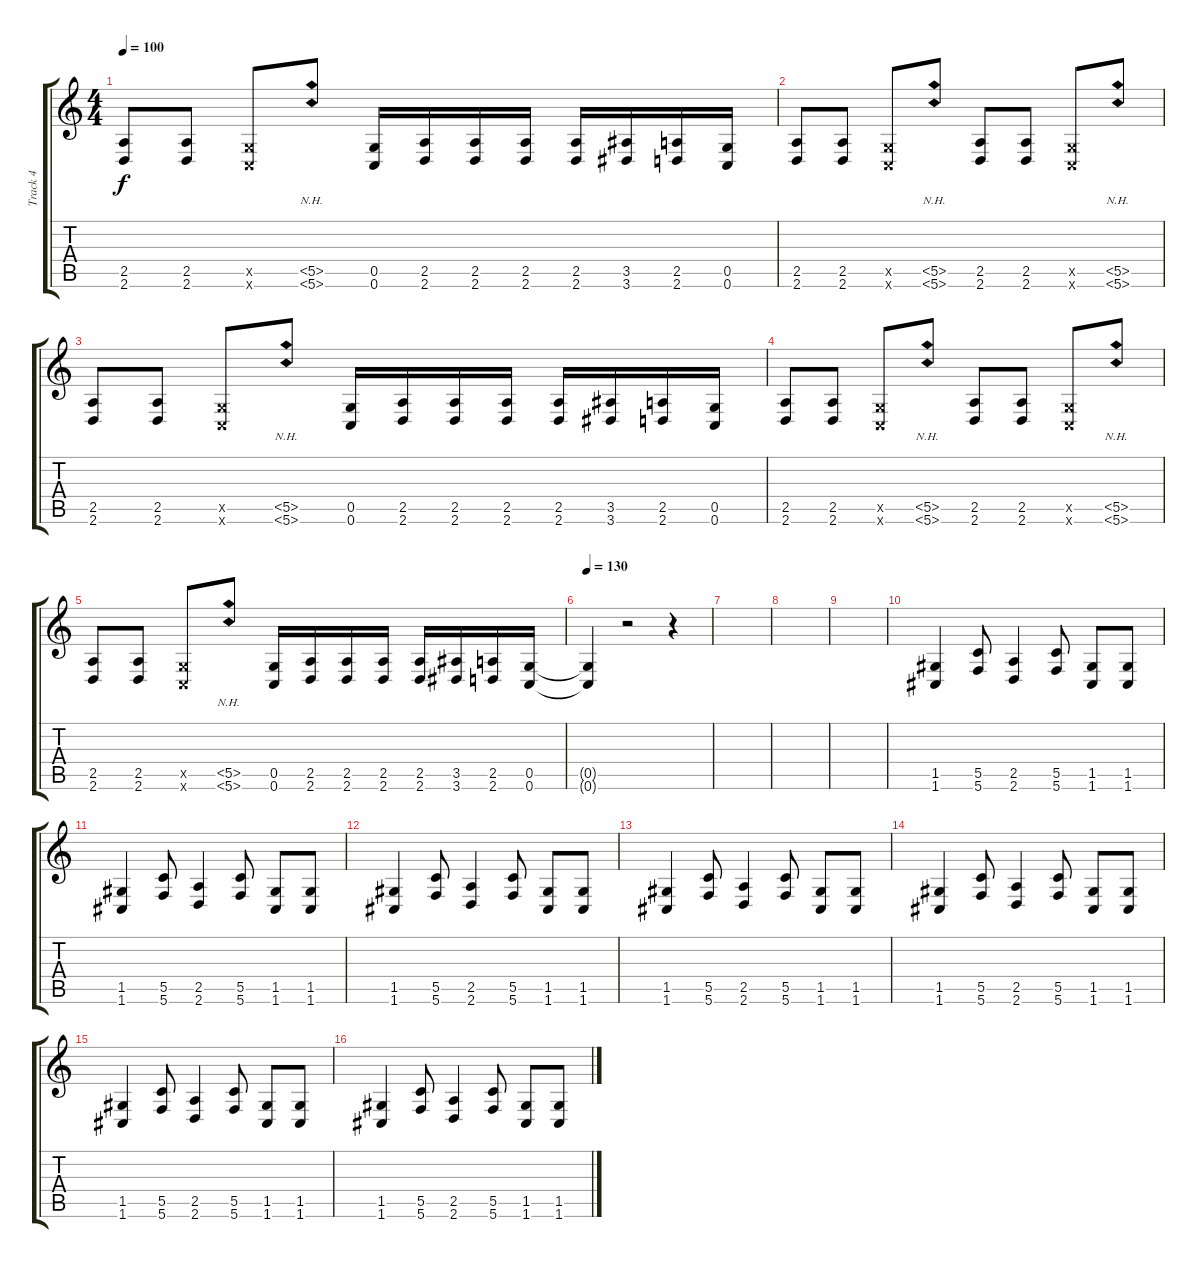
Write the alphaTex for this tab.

\track ("Track 4" "Track 4") {instrument overdrivenguitar}
\staff {score tabs}
\tuning (D4 A3 F3 C3 G2 C2) {hide}
\ts (4 4)
\tempo 100
\clef g2
\ks c
(2.5 2.6).8{dy f} (2.5 2.6).8 (0.5{x} 0.6{x}).8 (5.5{nh} 5.6{nh}).8 (0.5 0.6).16 (2.5 2.6).16 (2.5 2.6).16 (2.5 2.6).16 (2.5 2.6).16 (3.5 3.6).16 (2.5 2.6).16 (0.5 0.6).16 |
(2.5 2.6).8 (2.5 2.6).8 (0.5{x} 0.6{x}).8 (5.5{nh} 5.6{nh}).8 (2.5 2.6).8 (2.5 2.6).8 (0.5{x} 0.6{x}).8 (5.5{nh} 5.6{nh}).8 |
(2.5 2.6).8 (2.5 2.6).8 (0.5{x} 0.6{x}).8 (5.5{nh} 5.6{nh}).8 (0.5 0.6).16 (2.5 2.6).16 (2.5 2.6).16 (2.5 2.6).16 (2.5 2.6).16 (3.5 3.6).16 (2.5 2.6).16 (0.5 0.6).16 |
(2.5 2.6).8 (2.5 2.6).8 (0.5{x} 0.6{x}).8 (5.5{nh} 5.6{nh}).8 (2.5 2.6).8 (2.5 2.6).8 (0.5{x} 0.6{x}).8 (5.5{nh} 5.6{nh}).8 |
(2.5 2.6).8 (2.5 2.6).8 (0.5{x} 0.6{x}).8 (5.5{nh} 5.6{nh}).8 (0.5 0.6).16 (2.5 2.6).16 (2.5 2.6).16 (2.5 2.6).16 (2.5 2.6).16 (3.5 3.6).16 (2.5 2.6).16 (0.5 0.6).16 |
\tempo 130
(0.5{t} 0.6{t}).4 r.2 r.4 |
|
|
|
(1.5 1.6).4 (5.5 5.6).8 (2.5 2.6).4 (5.5 5.6).8 (1.5 1.6).8 (1.5 1.6).8 |
(1.5 1.6).4 (5.5 5.6).8 (2.5 2.6).4 (5.5 5.6).8 (1.5 1.6).8 (1.5 1.6).8 |
(1.5 1.6).4 (5.5 5.6).8 (2.5 2.6).4 (5.5 5.6).8 (1.5 1.6).8 (1.5 1.6).8 |
(1.5 1.6).4 (5.5 5.6).8 (2.5 2.6).4 (5.5 5.6).8 (1.5 1.6).8 (1.5 1.6).8 |
(1.5 1.6).4 (5.5 5.6).8 (2.5 2.6).4 (5.5 5.6).8 (1.5 1.6).8 (1.5 1.6).8 |
(1.5 1.6).4 (5.5 5.6).8 (2.5 2.6).4 (5.5 5.6).8 (1.5 1.6).8 (1.5 1.6).8 |
(1.5 1.6).4 (5.5 5.6).8 (2.5 2.6).4 (5.5 5.6).8 (1.5 1.6).8 (1.5 1.6).8
